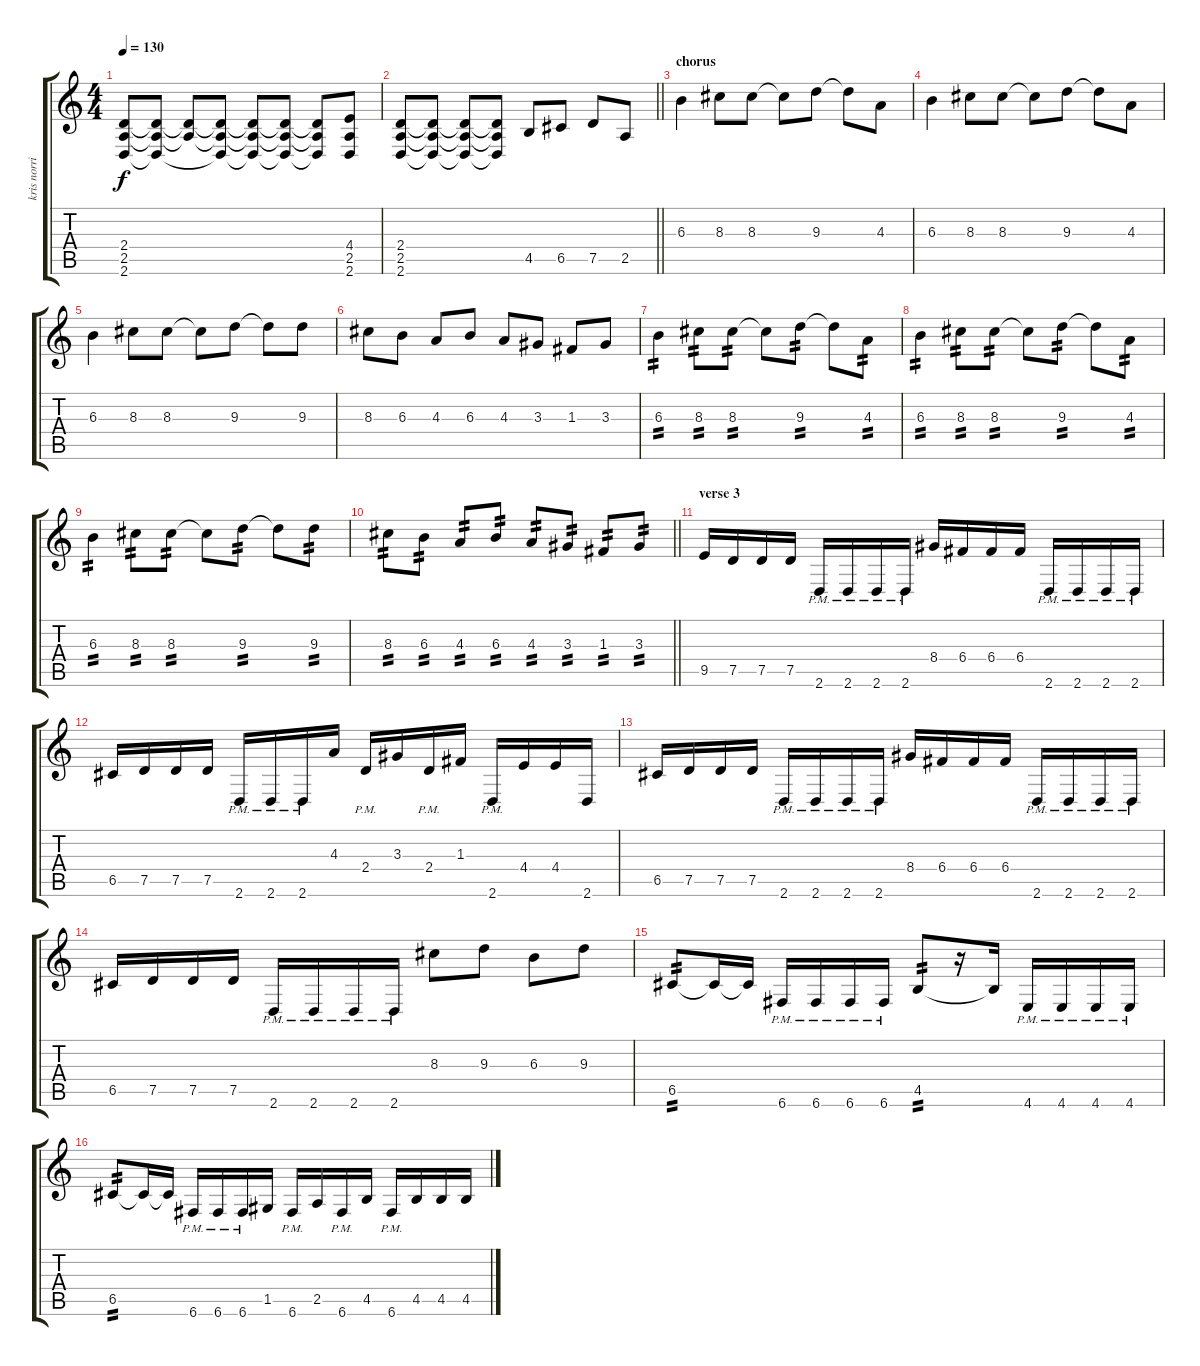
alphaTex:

\track ("kris norris" "kris norri") {instrument distortionguitar}
\staff {score tabs}
\tuning (D4 A3 F3 C3 G2 C2) {hide}
\ts (4 4)
\tempo 130
\clef g2
\ks c
(2.4 2.5 2.6).8{dy f} (2.4{t} 2.5{t} 2.6{t}).8 (2.4{t} 2.5{t}).8 (2.4{t} 2.5{t} 2.6{t}).8 (2.4{t} 2.5{t} 2.6{t}).8 (2.4{t} 2.5{t} 2.6{t}).8 (2.4{t} 2.5{t} 2.6{t}).8 (4.4 2.5 2.6).8 |
\barLineRight lightlight
(2.4 2.5 2.6).8 (2.4{t} 2.5{t} 2.6{t}).8 (2.4{t} 2.5{t} 2.6{t}).8 (2.4{t} 2.5{t} 2.6{t}).8 4.5.8 6.5.8 7.5.8 2.5.8 |
\section ("" "chorus")
6.3.4 8.3.8 8.3.8 8.3{t}.8 9.3.8 9.3{t}.8 4.3.8 |
6.3.4 8.3.8 8.3.8 8.3{t}.8 9.3.8 9.3{t}.8 4.3.8 |
6.3.4 8.3.8 8.3.8 8.3{t}.8 9.3.8 9.3{t}.8 9.3.8 |
8.3.8 6.3.8 4.3.8 6.3.8 4.3.8 3.3.8 1.3.8 3.3.8 |
6.3.4{tp 2} 8.3.8{tp 2} 8.3.8{tp 2} 8.3{t}.8 9.3.8{tp 2} 9.3{t}.8 4.3.8{tp 2} |
6.3.4{tp 2} 8.3.8{tp 2} 8.3.8{tp 2} 8.3{t}.8 9.3.8{tp 2} 9.3{t}.8 4.3.8{tp 2} |
6.3.4{tp 2} 8.3.8{tp 2} 8.3.8{tp 2} 8.3{t}.8 9.3.8{tp 2} 9.3{t}.8 9.3.8{tp 2} |
\barLineRight lightlight
8.3.8{tp 2} 6.3.8{tp 2} 4.3.8{tp 2} 6.3.8{tp 2} 4.3.8{tp 2} 3.3.8{tp 2} 1.3.8{tp 2} 3.3.8{tp 2} |
\section ("" "verse 3")
9.5.16 7.5.16 7.5.16 7.5.16 2.6{pm}.16 2.6{pm}.16 2.6{pm}.16 2.6{pm}.16 8.4.16 6.4.16 6.4.16 6.4.16 2.6{pm}.16 2.6{pm}.16 2.6{pm}.16 2.6{pm}.16 |
6.5.16 7.5.16 7.5.16 7.5.16 2.6{pm}.16 2.6{pm}.16 2.6{pm}.16 4.3.16 2.4{pm}.16 3.3.16 2.4{pm}.16 1.3.16 2.6{pm}.16 4.4.16 4.4.16 2.6.16 |
6.5.16 7.5.16 7.5.16 7.5.16 2.6{pm}.16 2.6{pm}.16 2.6{pm}.16 2.6{pm}.16 8.4.16 6.4.16 6.4.16 6.4.16 2.6{pm}.16 2.6{pm}.16 2.6{pm}.16 2.6{pm}.16 |
6.5.16 7.5.16 7.5.16 7.5.16 2.6{pm}.16 2.6{pm}.16 2.6{pm}.16 2.6{pm}.16 8.3.8 9.3.8 6.3.8 9.3.8 |
6.5.8{tp 2} 6.5{t}.16 6.5{t}.16 6.6{pm}.16 6.6{pm}.16 6.6{pm}.16 6.6{pm}.16 4.5.8{tp 2} r.16 4.5{t}.16 4.6{pm}.16 4.6{pm}.16 4.6{pm}.16 4.6{pm}.16 |
6.5.8{tp 2} 6.5{t}.16 6.5{t}.16 6.6{pm}.16 6.6{pm}.16 6.6{pm}.16 1.5.16 6.6{pm}.16 2.5.16 6.6{pm}.16 4.5.16 6.6{pm}.16 4.5.16 4.5.16 4.5.16
